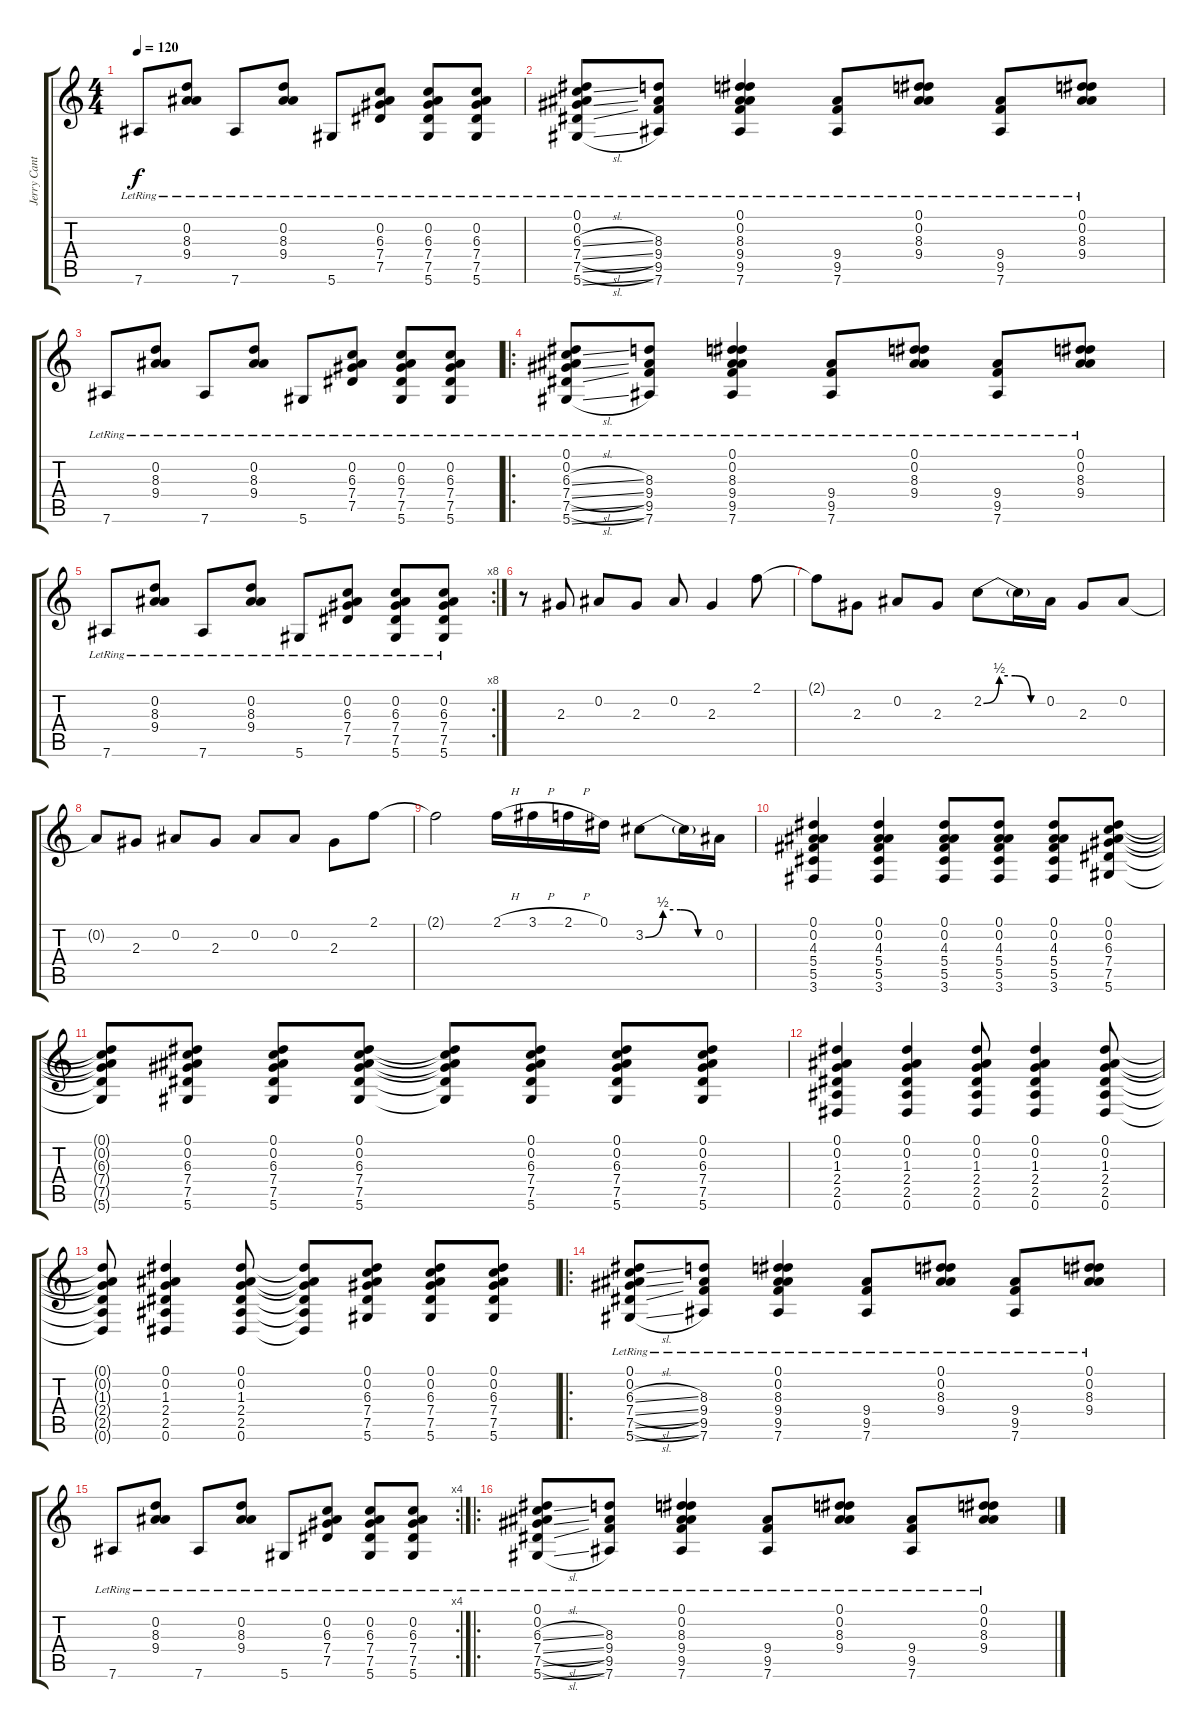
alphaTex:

\track ("Jerry Cantrell - Backing Acoustic" "Jerry Cant") {instrument acousticguitarnylon}
\staff {score tabs}
\tuning (Eb4 Bb3 Gb3 Db3 Ab2 Eb2) {hide}
\ts (4 4)
\tempo 120
\clef g2
\ks c
7.6{lr}.8{dy f} (0.2{lr} 8.3{lr} 9.4{lr}).8 7.6{lr}.8 (0.2{lr} 8.3{lr} 9.4{lr}).8 5.6{lr}.8 (0.2{lr} 6.3{lr} 7.4{lr} 7.5{lr}).8 (0.2{lr} 6.3{lr} 7.4{lr} 7.5{lr} 5.6{lr}).8 (0.2{lr} 6.3{lr} 7.4{lr} 7.5{lr} 5.6{lr}).8 |
(0.1{lr} 0.2{lr} 6.3{sl} 7.4{sl} 7.5{sl} 5.6{sl}).8 (8.3{lr} 9.4{lr} 9.5{lr} 7.6{lr}).8 (0.1{lr} 0.2{lr} 8.3{lr} 9.4{lr} 9.5{lr} 7.6{lr}).4 (9.4{lr} 9.5{lr} 7.6{lr}).8 (0.1{lr} 0.2{lr} 8.3{lr} 9.4{lr}).8 (9.4{lr} 9.5{lr} 7.6{lr}).8 (0.1{lr} 0.2{lr} 8.3{lr} 9.4{lr}).8 |
7.6{lr}.8 (0.2{lr} 8.3{lr} 9.4{lr}).8 7.6{lr}.8 (0.2{lr} 8.3{lr} 9.4{lr}).8 5.6{lr}.8 (0.2{lr} 6.3{lr} 7.4{lr} 7.5{lr}).8 (0.2{lr} 6.3{lr} 7.4{lr} 7.5{lr} 5.6{lr}).8 (0.2{lr} 6.3{lr} 7.4{lr} 7.5{lr} 5.6{lr}).8 |
\ro
(0.1{lr} 0.2{lr} 6.3{sl} 7.4{sl} 7.5{sl} 5.6{sl}).8 (8.3{lr} 9.4{lr} 9.5{lr} 7.6{lr}).8 (0.1{lr} 0.2{lr} 8.3{lr} 9.4{lr} 9.5{lr} 7.6{lr}).4 (9.4{lr} 9.5{lr} 7.6{lr}).8 (0.1{lr} 0.2{lr} 8.3{lr} 9.4{lr}).8 (9.4{lr} 9.5{lr} 7.6{lr}).8 (0.1{lr} 0.2{lr} 8.3{lr} 9.4{lr}).8 |
\rc 8
7.6{lr}.8 (0.2{lr} 8.3{lr} 9.4{lr}).8 7.6{lr}.8 (0.2{lr} 8.3{lr} 9.4{lr}).8 5.6{lr}.8 (0.2{lr} 6.3{lr} 7.4{lr} 7.5{lr}).8 (0.2{lr} 6.3{lr} 7.4{lr} 7.5{lr} 5.6{lr}).8 (0.2{lr} 6.3{lr} 7.4{lr} 7.5{lr} 5.6{lr}).8 |
r.8 2.3.8 0.2.8 2.3.8 0.2.8 2.3.4 2.1.8 |
2.1{t}.8 2.3.8 0.2.8 2.3.8 2.2{be (custom 0 0 15 2 30 2 45 0 60 0)}.8 2.2{t}.16 0.2.16 2.3.8 0.2.8 |
0.2{t}.8 2.3.8 0.2.8 2.3.8 0.2.8 0.2.8 2.3.8 2.1.8 |
2.1{t}.2 2.1{h}.16 3.1{h}.16 2.1{h}.16 0.1.16 3.2{be (custom 0 0 15 2 30 2 45 0 60 0)}.8 3.2{t}.16 0.2.16 |
(0.1 0.2 4.3 5.4 5.5 3.6).4 (0.1 0.2 4.3 5.4 5.5 3.6).4 (0.1 0.2 4.3 5.4 5.5 3.6).8 (0.1 0.2 4.3 5.4 5.5 3.6).8 (0.1 0.2 4.3 5.4 5.5 3.6).8 (0.1 0.2 6.3 7.4 7.5 5.6).8 |
(0.1{t} 0.2{t} 6.3{t} 7.4{t} 7.5{t} 5.6{t}).8 (0.1 0.2 6.3 7.4 7.5 5.6).8 (0.1 0.2 6.3 7.4 7.5 5.6).8 (0.1 0.2 6.3 7.4 7.5 5.6).8 (0.1{t} 0.2{t} 6.3{t} 7.4{t} 7.5{t} 5.6{t}).8 (0.1 0.2 6.3 7.4 7.5 5.6).8 (0.1 0.2 6.3 7.4 7.5 5.6).8 (0.1 0.2 6.3 7.4 7.5 5.6).8 |
(0.1 0.2 1.3 2.4 2.5 0.6).4 (0.1 0.2 1.3 2.4 2.5 0.6).4 (0.1 0.2 1.3 2.4 2.5 0.6).8 (0.1 0.2 1.3 2.4 2.5 0.6).4 (0.1 0.2 1.3 2.4 2.5 0.6).8 |
(0.1{t} 0.2{t} 1.3{t} 2.4{t} 2.5{t} 0.6{t}).8 (0.1 0.2 1.3 2.4 2.5 0.6).4 (0.1 0.2 1.3 2.4 2.5 0.6).8 (0.1{t} 0.2{t} 1.3{t} 2.4{t} 2.5{t} 0.6{t}).8 (0.1 0.2 6.3 7.4 7.5 5.6).8 (0.1 0.2 6.3 7.4 7.5 5.6).8 (0.1 0.2 6.3 7.4 7.5 5.6).8 |
\ro
(0.1{lr} 0.2{lr} 6.3{sl} 7.4{sl} 7.5{sl} 5.6{sl}).8 (8.3{lr} 9.4{lr} 9.5{lr} 7.6{lr}).8 (0.1{lr} 0.2{lr} 8.3{lr} 9.4{lr} 9.5{lr} 7.6{lr}).4 (9.4{lr} 9.5{lr} 7.6{lr}).8 (0.1{lr} 0.2{lr} 8.3{lr} 9.4{lr}).8 (9.4{lr} 9.5{lr} 7.6{lr}).8 (0.1{lr} 0.2{lr} 8.3{lr} 9.4{lr}).8 |
\rc 4
7.6{lr}.8 (0.2{lr} 8.3{lr} 9.4{lr}).8 7.6{lr}.8 (0.2{lr} 8.3{lr} 9.4{lr}).8 5.6{lr}.8 (0.2{lr} 6.3{lr} 7.4{lr} 7.5{lr}).8 (0.2{lr} 6.3{lr} 7.4{lr} 7.5{lr} 5.6{lr}).8 (0.2{lr} 6.3{lr} 7.4{lr} 7.5{lr} 5.6{lr}).8 |
\ro
(0.1{lr} 0.2{lr} 6.3{sl} 7.4{sl} 7.5{sl} 5.6{sl}).8 (8.3{lr} 9.4{lr} 9.5{lr} 7.6{lr}).8 (0.1{lr} 0.2{lr} 8.3{lr} 9.4{lr} 9.5{lr} 7.6{lr}).4 (9.4{lr} 9.5{lr} 7.6{lr}).8 (0.1{lr} 0.2{lr} 8.3{lr} 9.4{lr}).8 (9.4{lr} 9.5{lr} 7.6{lr}).8 (0.1{lr} 0.2{lr} 8.3{lr} 9.4{lr}).8
